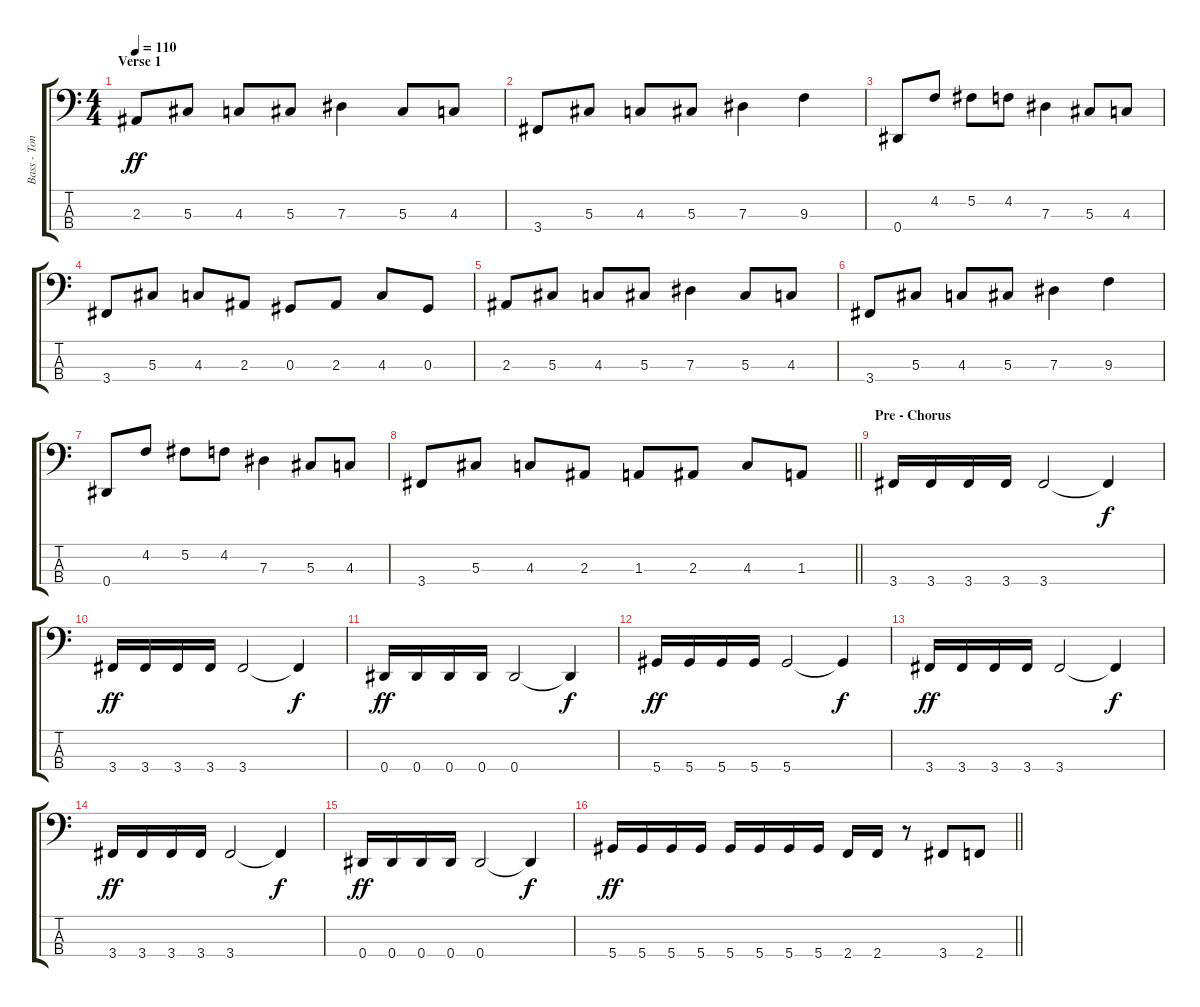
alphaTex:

\track ("Bass - Toni" "Bass - Ton") {instrument electricbasspick}
\staff {score tabs}
\tuning (Gb2 Db2 Ab1 Eb1) {hide}
\ts (4 4)
\section ("" "Verse 1")
\tempo 110
\clef f4
\ks c
2.3.8{dy ff} 5.3.8 4.3.8 5.3.8 7.3.4 5.3.8 4.3.8 |
3.4.8 5.3.8 4.3.8 5.3.8 7.3.4 9.3.4 |
0.4.8 4.2.8 5.2.8 4.2.8 7.3.4 5.3.8 4.3.8 |
3.4.8 5.3.8 4.3.8 2.3.8 0.3.8 2.3.8 4.3.8 0.3.8 |
2.3.8 5.3.8 4.3.8 5.3.8 7.3.4 5.3.8 4.3.8 |
3.4.8 5.3.8 4.3.8 5.3.8 7.3.4 9.3.4 |
0.4.8 4.2.8 5.2.8 4.2.8 7.3.4 5.3.8 4.3.8 |
\barLineRight lightlight
3.4.8 5.3.8 4.3.8 2.3.8 1.3.8 2.3.8 4.3.8 1.3.8 |
\section ("" "Pre - Chorus")
3.4.16 3.4.16 3.4.16 3.4.16 3.4.2 3.4{t}.4{dy f} |
3.4.16{dy ff} 3.4.16 3.4.16 3.4.16 3.4.2 3.4{t}.4{dy f} |
0.4.16{dy ff} 0.4.16 0.4.16 0.4.16 0.4.2 0.4{t}.4{dy f} |
5.4.16{dy ff} 5.4.16 5.4.16 5.4.16 5.4.2 5.4{t}.4{dy f} |
3.4.16{dy ff} 3.4.16 3.4.16 3.4.16 3.4.2 3.4{t}.4{dy f} |
3.4.16{dy ff} 3.4.16 3.4.16 3.4.16 3.4.2 3.4{t}.4{dy f} |
0.4.16{dy ff} 0.4.16 0.4.16 0.4.16 0.4.2 0.4{t}.4{dy f} |
\barLineRight lightlight
5.4.16{dy ff} 5.4.16 5.4.16 5.4.16 5.4.16 5.4.16 5.4.16 5.4.16 2.4.16 2.4.16 r.8 3.4.8 2.4.8
